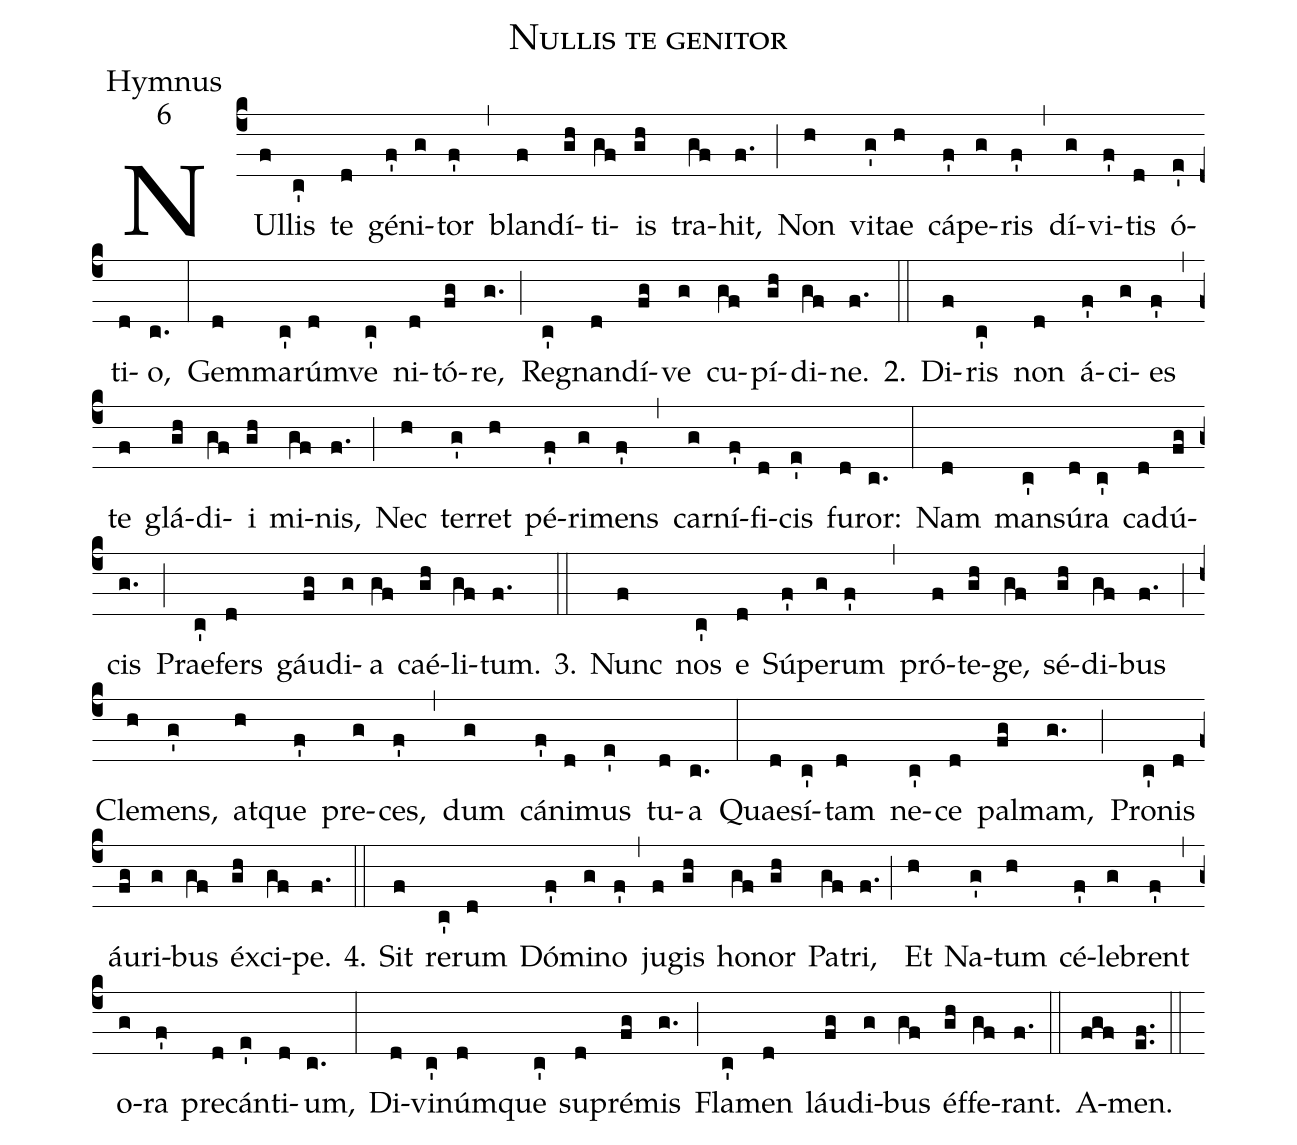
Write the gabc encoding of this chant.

name:Nullis te genitor;
office-part:Hymnus;
mode:6;
%%
(c4) NUl(f)lis(c') te(d) gé(f')ni(g)tor(f') (,) blan(f)dí(gh)ti(gf)is(gh) tra(gf)hit,(f.) (;) Non(h) vi(g')tae(h) cá(f')pe(g)ris(f') (,) dí(g)vi(f')tis(d) ó(e')ti(d)o,(c.) (:) Gem(d)ma(c')rú(d)mve(c') ni(d)tó(fg)re,(g.) (;) Re(c')gnan(d)dí(fg)ve(g) cu(gf)pí(gh)di(gf)ne.(f.) 2.(::) Di(f)ris(c') non(d) á(f')ci(g)es(f') (,) te(f) glá(gh)di(gf)i(gh) mi(gf)nis,(f.) (;) Nec(h) ter(g')ret(h) pé(f')ri(g)mens(f') (,) car(g)ní(f')fi(d)cis(e') fu(d)ror:(c.) (:) Nam(d) man(c')sú(d)ra(c') ca(d)dú(fg)cis(g.) (;) Prae(c')fers(d) gáu(fg)di(g)a(gf) caé(gh)li(gf)tum.(f.) 3.(::) Nunc(f) nos(c') e(d) Sú(f')pe(g)rum(f') (,) pró(f)te(gh)ge,(gf) sé(gh)di(gf)bus(f.) (;) Cle(h)mens,(g') at(h)que(f') pre(g)ces,(f') (,) dum(g) cá(f')ni(d)mus(e') tu(d)a(c.) (:) Quae(d)sí(c')tam(d) ne(c')ce(d) pal(fg)mam,(g.) (;) Pro(c')nis(d) áu(fg)ri(g)bus(gf) éx(gh)ci(gf)pe.(f.) 4.(::) Sit(f) re(c')rum(d) Dó(f')mi(g)no(f') (,) ju(f)gis(gh) ho(gf)nor(gh) Pa(gf)tri,(f.) (;) Et(h) Na(g')tum(h) cé(f')le(g)brent(f') (,) o(g)ra(f') pre(d)cán(e')ti(d)um,(c.) (:) Di(d)vi(c')núm(d)que(c') su(d)pré(fg)mis(g.) (;) Fla(c')men(d) láu(fg)di(g)bus(gf) éf(gh)fe(gf)rant.(f.) (::) A(fgf)men.(ef..) (::)
